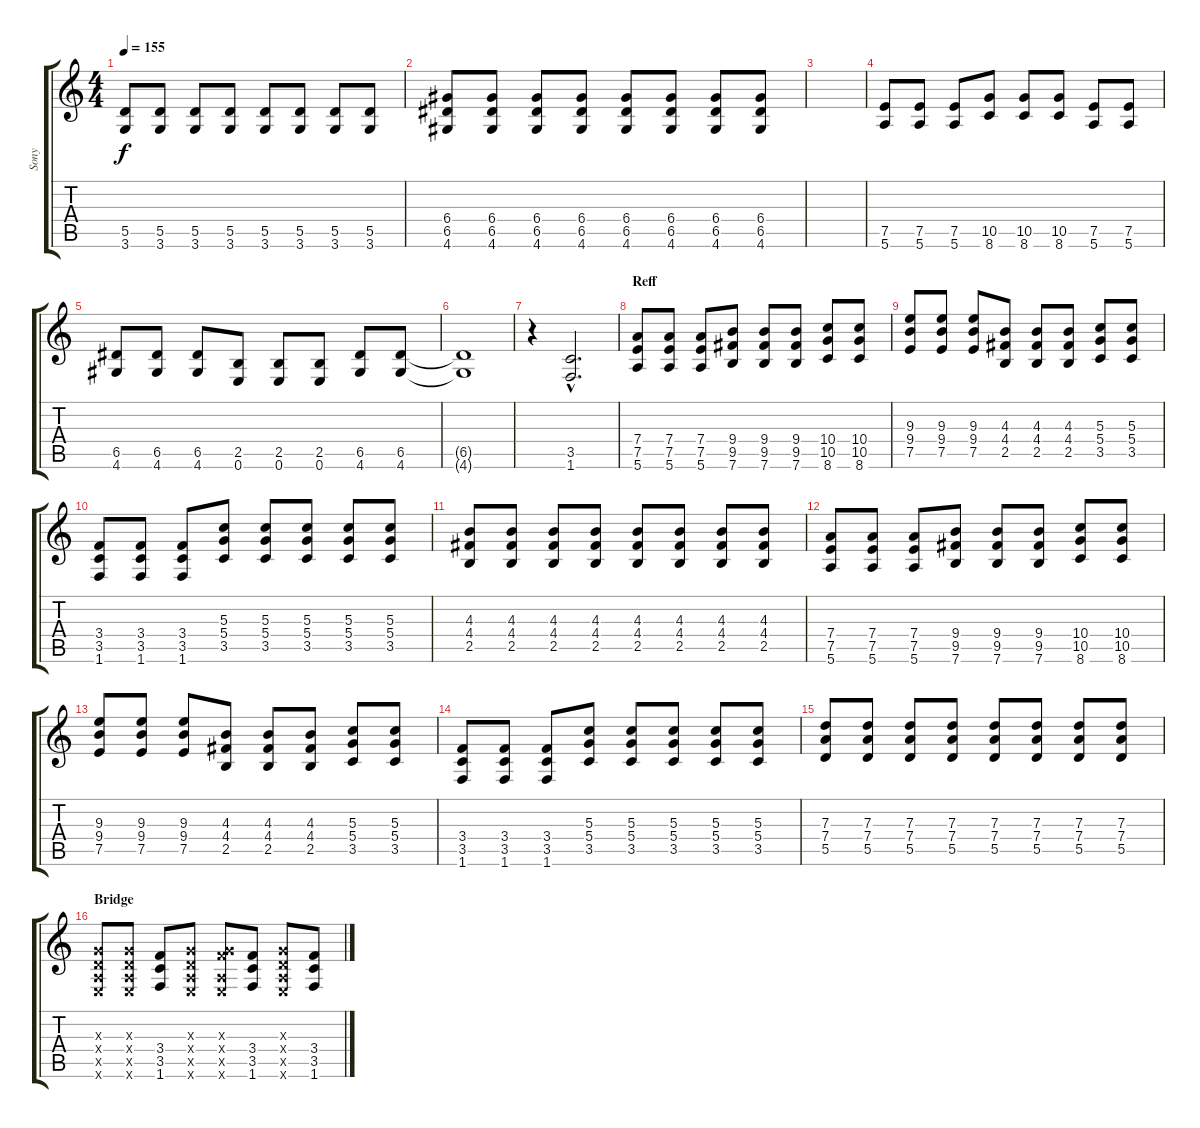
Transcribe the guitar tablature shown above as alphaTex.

\track ("Sony" "Sony") {instrument distortionguitar}
\staff {score tabs}
\tuning (E4 B3 G3 D3 A2 E2) {hide}
\ts (4 4)
\tempo 155
\clef g2
\ks c
(5.5 3.6).8{dy f} (5.5 3.6).8 (5.5 3.6).8 (5.5 3.6).8 (5.5 3.6).8 (5.5 3.6).8 (5.5 3.6).8 (5.5 3.6).8 |
(6.4 6.5 4.6).8 (6.4 6.5 4.6).8 (6.4 6.5 4.6).8 (6.4 6.5 4.6).8 (6.4 6.5 4.6).8 (6.4 6.5 4.6).8 (6.4 6.5 4.6).8 (6.4 6.5 4.6).8 |
|
(7.5 5.6).8 (7.5 5.6).8 (7.5 5.6).8 (10.5 8.6).8 (10.5 8.6).8 (10.5 8.6).8 (7.5 5.6).8 (7.5 5.6).8 |
(6.5 4.6).8 (6.5 4.6).8 (6.5 4.6).8 (2.5 0.6).8 (2.5 0.6).8 (2.5 0.6).8 (6.5 4.6).8 (6.5 4.6).8{volume 0} |
(6.5{t} 4.6{t}).1 |
r.4 (3.5{hac} 1.6{hac}).2{d volume 13} |
\section ("" "Reff")
(7.4 7.5 5.6).8 (7.4 7.5 5.6).8 (7.4 7.5 5.6).8 (9.4 9.5 7.6).8 (9.4 9.5 7.6).8 (9.4 9.5 7.6).8 (10.4 10.5 8.6).8 (10.4 10.5 8.6).8 |
(9.3 9.4 7.5).8 (9.3 9.4 7.5).8 (9.3 9.4 7.5).8 (4.3 4.4 2.5).8 (4.3 4.4 2.5).8 (4.3 4.4 2.5).8 (5.3 5.4 3.5).8 (5.3 5.4 3.5).8 |
(3.4 3.5 1.6).8 (3.4 3.5 1.6).8 (3.4 3.5 1.6).8 (5.3 5.4 3.5).8 (5.3 5.4 3.5).8 (5.3 5.4 3.5).8 (5.3 5.4 3.5).8 (5.3 5.4 3.5).8 |
(4.3 4.4 2.5).8 (4.3 4.4 2.5).8 (4.3 4.4 2.5).8 (4.3 4.4 2.5).8 (4.3 4.4 2.5).8 (4.3 4.4 2.5).8 (4.3 4.4 2.5).8 (4.3 4.4 2.5).8 |
(7.4 7.5 5.6).8 (7.4 7.5 5.6).8 (7.4 7.5 5.6).8 (9.4 9.5 7.6).8 (9.4 9.5 7.6).8 (9.4 9.5 7.6).8 (10.4 10.5 8.6).8 (10.4 10.5 8.6).8 |
(9.3 9.4 7.5).8 (9.3 9.4 7.5).8 (9.3 9.4 7.5).8 (4.3 4.4 2.5).8 (4.3 4.4 2.5).8 (4.3 4.4 2.5).8 (5.3 5.4 3.5).8 (5.3 5.4 3.5).8 |
(3.4 3.5 1.6).8 (3.4 3.5 1.6).8 (3.4 3.5 1.6).8 (5.3 5.4 3.5).8 (5.3 5.4 3.5).8 (5.3 5.4 3.5).8 (5.3 5.4 3.5).8 (5.3 5.4 3.5).8 |
(7.3 7.4 5.5).8 (7.3 7.4 5.5).8 (7.3 7.4 5.5).8 (7.3 7.4 5.5).8 (7.3 7.4 5.5).8 (7.3 7.4 5.5).8 (7.3 7.4 5.5).8 (7.3 7.4 5.5).8 |
\section ("" "Bridge")
(0.3{x} 0.4{x} 0.5{x} 0.6{x}).8 (0.3{x} 0.4{x} 0.5{x} 0.6{x}).8 (3.4 3.5 1.6).8 (0.3{x} 0.4{x} 0.5{x} 0.6{x}).8 (0.3{x} 3.4{x} 0.5{x} 0.6{x}).8 (3.4 3.5 1.6).8 (0.3{x} 0.4{x} 0.5{x} 0.6{x}).8 (3.4 3.5 1.6).8
